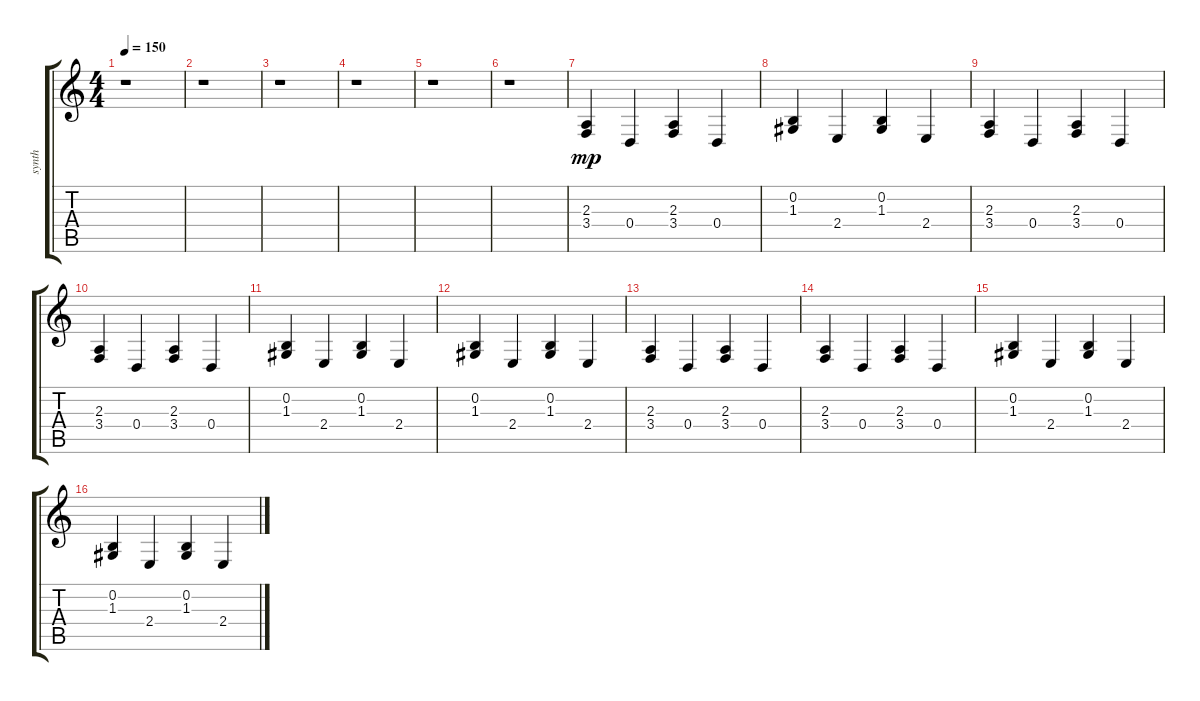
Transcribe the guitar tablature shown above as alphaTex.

\track ("synth" "synth") {instrument synthstrings2}
\staff {score tabs}
\tuning (E4 B3 G3 D3 A2 E2) {hide}
\ts (4 4)
\tempo 150
\clef g2
\ks c
r.1{dy mp} |
r.1 |
r.1 |
r.1 |
r.1 |
r.1 |
(2.3 3.4).4 0.4.4 (2.3 3.4).4 0.4.4 |
(0.2 1.3).4 2.4.4 (0.2 1.3).4 2.4.4 |
(2.3 3.4).4 0.4.4 (2.3 3.4).4 0.4.4 |
(2.3 3.4).4 0.4.4 (2.3 3.4).4 0.4.4 |
(0.2 1.3).4 2.4.4 (0.2 1.3).4 2.4.4 |
(0.2 1.3).4 2.4.4 (0.2 1.3).4 2.4.4 |
(2.3 3.4).4 0.4.4 (2.3 3.4).4 0.4.4 |
(2.3 3.4).4 0.4.4 (2.3 3.4).4 0.4.4 |
(0.2 1.3).4 2.4.4 (0.2 1.3).4 2.4.4 |
(0.2 1.3).4 2.4.4 (0.2 1.3).4 2.4.4
